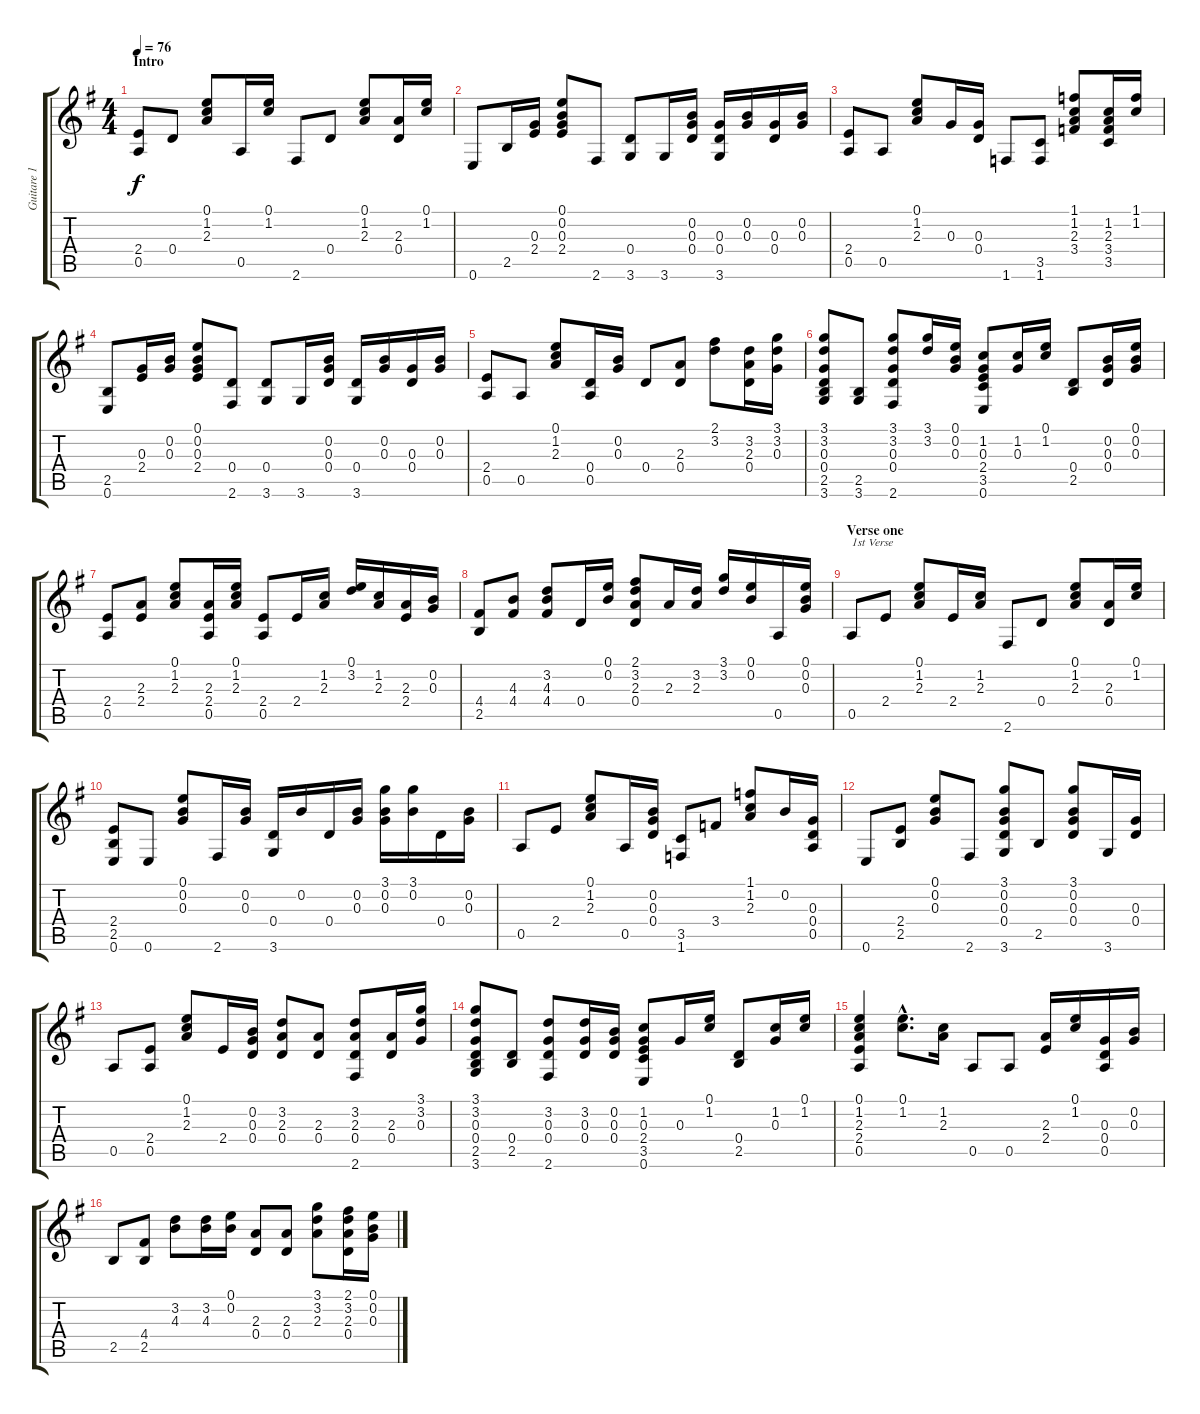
\track ("Guitare 1" "Guitare 1") {instrument acousticguitarsteel}
\staff {score tabs}
\tuning (E4 B3 G3 D3 A2 E2) {hide}
\ts (4 4)
\section ("" "Intro")
\tempo 76
\clef g2
\ks g
(2.4 0.5).8{dy f instrument acousticguitarsteel} 0.4.8 (0.1 1.2 2.3).8 0.5.16 (0.1 1.2).16 2.6.8 0.4.8 (0.1 1.2 2.3).8 (2.3 0.4).16 (0.1 1.2).16 |
0.6.8 2.5.16 (0.3 2.4).16 (0.1 0.2 0.3 2.4).8 2.6.8 (0.4 3.6).8 3.6.16 (0.2 0.3 0.4).16 (0.3 0.4 3.6).16 (0.2 0.3).16 (0.3 0.4).16 (0.2 0.3).16 |
(2.4 0.5).8 0.5.8 (0.1 1.2 2.3).8 0.3.16 (0.3 0.4).16 1.6.8 (3.5 1.6).8 (1.1 1.2 2.3 3.4).8 (1.2 2.3 3.4 3.5).16 (1.1 1.2).16 |
(2.5 0.6).8 (0.3 2.4).16 (0.2 0.3).16 (0.1 0.2 0.3 2.4).8 (0.4 2.6).8 (0.4 3.6).8 3.6.16 (0.2 0.3 0.4).16 (0.4 3.6).16 (0.2 0.3).16 (0.3 0.4).16 (0.2 0.3).16 |
(2.4 0.5).8 0.5.8 (0.1 1.2 2.3).8 (0.4 0.5).16 (0.2 0.3).16 0.4.8 (2.3 0.4).8 (2.1 3.2).8 (3.2 2.3 0.4).16 (3.1 3.2 0.3).16 |
(3.1 3.2 0.3 0.4 2.5 3.6).8 (2.5 3.6).8 (3.1 3.2 0.3 0.4 2.6).8 (3.1 3.2).16 (0.1 0.2 0.3).16 (1.2 0.3 2.4 3.5 0.6).8 (1.2 0.3).16 (0.1 1.2).16 (0.4 2.5).8 (0.2 0.3 0.4).16 (0.1 0.2 0.3).16 |
(2.4 0.5).8 (2.3 2.4).8 (0.1 1.2 2.3).8 (2.3 2.4 0.5).16 (0.1 1.2 2.3).16 (2.4 0.5).8 2.4.16 (1.2 2.3).16 (0.1 3.2).16 (1.2 2.3).16 (2.3 2.4).16 (0.2 0.3).16 |
(4.4 2.5).8 (4.3 4.4).8 (3.2 4.3 4.4).8 0.4.16 (0.1 0.2).16 (2.1 3.2 2.3 0.4).8 2.3.16 (3.2 2.3).16 (3.1 3.2).16 (0.1 0.2).16 0.5.16 (0.1 0.2 0.3).16 |
\section ("" "Verse one")
0.5.8{txt "1st Verse"} 2.4.8 (0.1 1.2 2.3).8 2.4.16 (1.2 2.3).16 2.6.8 0.4.8 (0.1 1.2 2.3).8 (2.3 0.4).16 (0.1 1.2).16 |
(2.4 2.5 0.6).8 0.6.8 (0.1 0.2 0.3).8 2.6.16 (0.2 0.3).16 (0.4 3.6).16 0.2.16 0.4.16 (0.2 0.3).16 (3.1 0.2 0.3).16 (3.1 0.2).16 0.4.16 (0.2 0.3).16 |
0.5.8 2.4.8 (0.1 1.2 2.3).8 0.5.16 (0.2 0.3 0.4).16 (3.5 1.6).8 3.4.8 (1.1 1.2 2.3).8 0.2.16 (0.3 0.4 0.5).16 |
0.6.8 (2.4 2.5).8 (0.1 0.2 0.3).8 2.6.8 (3.1 0.2 0.3 0.4 3.6).8 2.5.8 (3.1 0.2 0.3 0.4).8 3.6.16 (0.3 0.4).16 |
0.5.8 (2.4 0.5).8 (0.1 1.2 2.3).8 2.4.16 (0.2 0.3 0.4).16 (3.2 2.3 0.4).8 (2.3 0.4).8 (3.2 2.3 0.4 2.6).8 (2.3 0.4).16 (3.1 3.2 0.3).16 |
(3.1 3.2 0.3 0.4 2.5 3.6).8 (0.4 2.5).8 (3.2 0.3 0.4 2.6).8 (3.2 0.3 0.4).16 (0.2 0.3 0.4).16 (1.2 0.3 2.4 3.5 0.6).8 0.3.16 (0.1 1.2).16 (0.4 2.5).8 (1.2 0.3).16 (0.1 1.2).16 |
(0.1 1.2 2.3 2.4 0.5).4 (0.1{hac} 1.2{hac}).8{d} (1.2 2.3).16 0.5.8 0.5.8 (2.3 2.4).16 (0.1 1.2).16 (0.3 0.4 0.5).16 (0.2 0.3).16 |
2.5.8 (4.4 2.5).8 (3.2 4.3).8 (3.2 4.3).16 (0.1 0.2).16 (2.3 0.4).8 (2.3 0.4).8 (3.1 3.2 2.3).8 (2.1 3.2 2.3 0.4).16 (0.1 0.2 0.3).16
